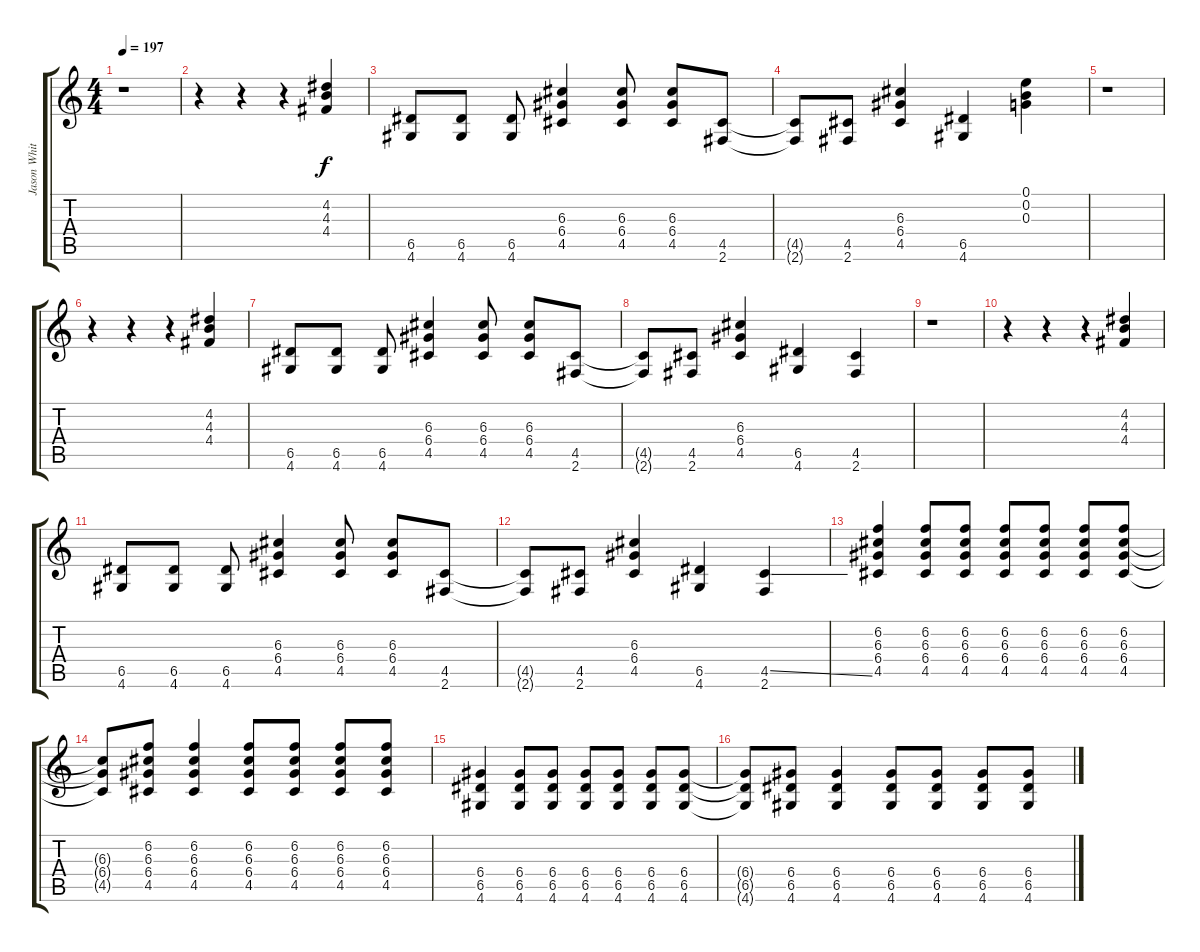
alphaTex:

\track ("Jason White (Guitar 2)" "Jason Whit") {instrument distortionguitar}
\staff {score tabs}
\tuning (E4 B3 G3 D3 A2 E2) {hide}
\ts (4 4)
\tempo 197
\clef g2
\ks c
r.1{dy f} |
r.4 r.4 r.4 (4.2 4.3 4.4).4 |
(6.5 4.6).8 (6.5 4.6).8 (6.5 4.6).8 (6.3 6.4 4.5).4 (6.3 6.4 4.5).8 (6.3 6.4 4.5).8 (4.5 2.6).8 |
(4.5{t} 2.6{t}).8 (4.5 2.6).8 (6.3 6.4 4.5).4 (6.5 4.6).4 (0.1 0.2 0.3).4 |
r.1 |
r.4 r.4 r.4 (4.2 4.3 4.4).4 |
(6.5 4.6).8 (6.5 4.6).8 (6.5 4.6).8 (6.3 6.4 4.5).4 (6.3 6.4 4.5).8 (6.3 6.4 4.5).8 (4.5 2.6).8 |
(4.5{t} 2.6{t}).8 (4.5 2.6).8 (6.3 6.4 4.5).4 (6.5 4.6).4 (4.5 2.6).4 |
r.1 |
r.4 r.4 r.4 (4.2 4.3 4.4).4 |
(6.5 4.6).8 (6.5 4.6).8 (6.5 4.6).8 (6.3 6.4 4.5).4 (6.3 6.4 4.5).8 (6.3 6.4 4.5).8 (4.5 2.6).8 |
(4.5{t} 2.6{t}).8 (4.5 2.6).8 (6.3 6.4 4.5).4 (6.5 4.6).4 (4.5{ss} 2.6).4 |
(6.2 6.3 6.4 4.5).4 (6.2 6.3 6.4 4.5).8 (6.2 6.3 6.4 4.5).8 (6.2 6.3 6.4 4.5).8 (6.2 6.3 6.4 4.5).8 (6.2 6.3 6.4 4.5).8 (6.2 6.3 6.4 4.5).8 |
(6.3{t} 6.4{t} 4.5{t}).8 (6.2 6.3 6.4 4.5).8 (6.2 6.3 6.4 4.5).4 (6.2 6.3 6.4 4.5).8 (6.2 6.3 6.4 4.5).8 (6.2 6.3 6.4 4.5).8 (6.2 6.3 6.4 4.5).8 |
(6.4 6.5 4.6).4 (6.4 6.5 4.6).8 (6.4 6.5 4.6).8 (6.4 6.5 4.6).8 (6.4 6.5 4.6).8 (6.4 6.5 4.6).8 (6.4 6.5 4.6).8 |
(6.4{t} 6.5{t} 4.6{t}).8 (6.4 6.5 4.6).8 (6.4 6.5 4.6).4 (6.4 6.5 4.6).8 (6.4 6.5 4.6).8 (6.4 6.5 4.6).8 (6.4 6.5 4.6).8
